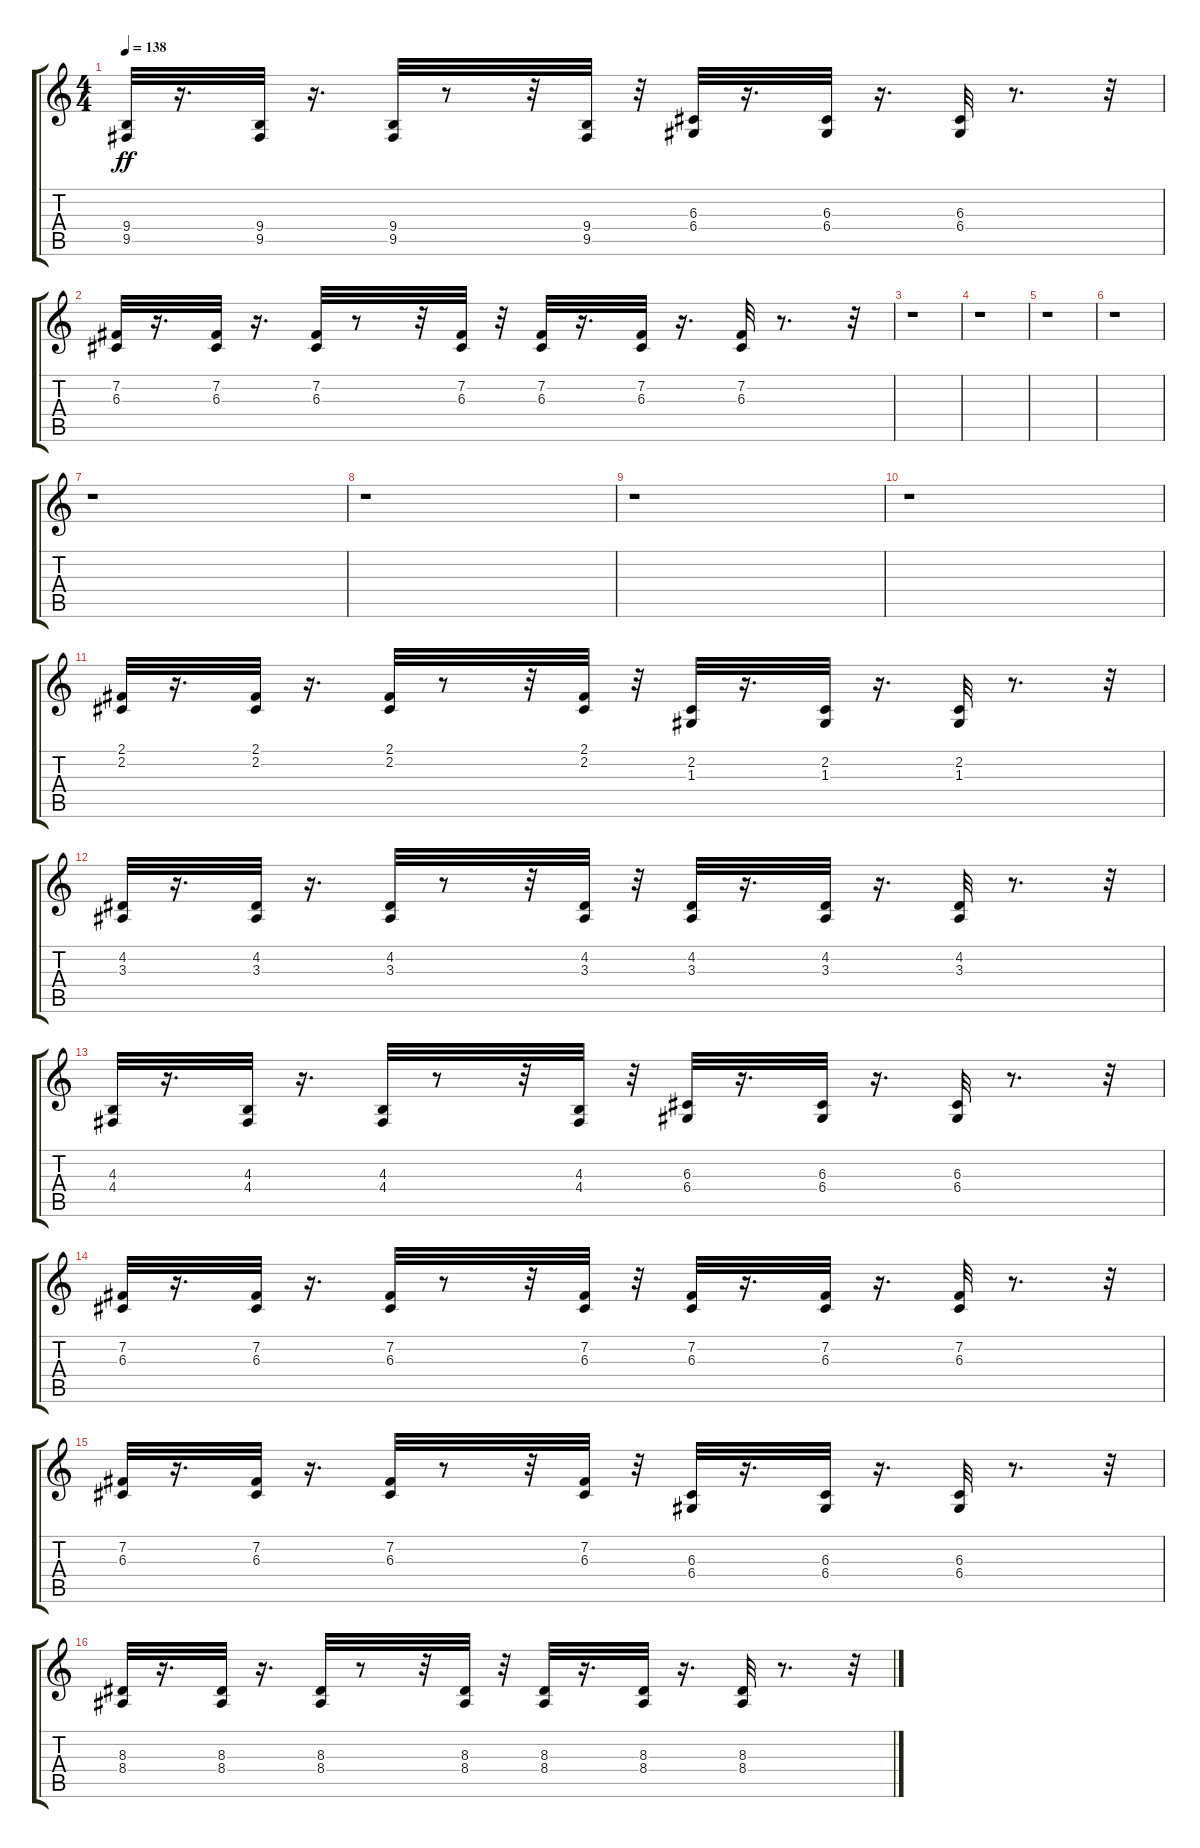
\track "" {instrument lead8bassandlead}
\staff {score tabs}
\tuning (E4 B3 G3 D3 A2 E2) {hide}
\ts (4 4)
\tempo 138
\clef g2
\ks c
(9.4 9.5).32{dy ff} r.16{d} (9.4 9.5).32 r.16{d} (9.4 9.5).32 r.8 r.32 (9.4 9.5).32 r.32 (6.3 6.4).32 r.16{d} (6.3 6.4).32 r.16{d} (6.3 6.4).32 r.8{d} r.32 |
(7.2 6.3).32 r.16{d} (7.2 6.3).32 r.16{d} (7.2 6.3).32 r.8 r.32 (7.2 6.3).32 r.32 (7.2 6.3).32 r.16{d} (7.2 6.3).32 r.16{d} (7.2 6.3).32 r.8{d} r.32 |
r.1 |
r.1 |
r.1 |
r.1 |
r.1 |
r.1 |
r.1 |
r.1 |
(2.1 2.2).32 r.16{d} (2.1 2.2).32 r.16{d} (2.1 2.2).32 r.8 r.32 (2.1 2.2).32 r.32 (2.2 1.3).32 r.16{d} (2.2 1.3).32 r.16{d} (2.2 1.3).32 r.8{d} r.32 |
(4.2 3.3).32 r.16{d} (4.2 3.3).32 r.16{d} (4.2 3.3).32 r.8 r.32 (4.2 3.3).32 r.32 (4.2 3.3).32 r.16{d} (4.2 3.3).32 r.16{d} (4.2 3.3).32 r.8{d} r.32 |
(4.3 4.4).32 r.16{d} (4.3 4.4).32 r.16{d} (4.3 4.4).32 r.8 r.32 (4.3 4.4).32 r.32 (6.3 6.4).32 r.16{d} (6.3 6.4).32 r.16{d} (6.3 6.4).32 r.8{d} r.32 |
(7.2 6.3).32 r.16{d} (7.2 6.3).32 r.16{d} (7.2 6.3).32 r.8 r.32 (7.2 6.3).32 r.32 (7.2 6.3).32 r.16{d} (7.2 6.3).32 r.16{d} (7.2 6.3).32 r.8{d} r.32 |
(7.2 6.3).32 r.16{d} (7.2 6.3).32 r.16{d} (7.2 6.3).32 r.8 r.32 (7.2 6.3).32 r.32 (6.3 6.4).32 r.16{d} (6.3 6.4).32 r.16{d} (6.3 6.4).32 r.8{d} r.32 |
(8.3 8.4).32 r.16{d} (8.3 8.4).32 r.16{d} (8.3 8.4).32 r.8 r.32 (8.3 8.4).32 r.32 (8.3 8.4).32 r.16{d} (8.3 8.4).32 r.16{d} (8.3 8.4).32 r.8{d} r.32
